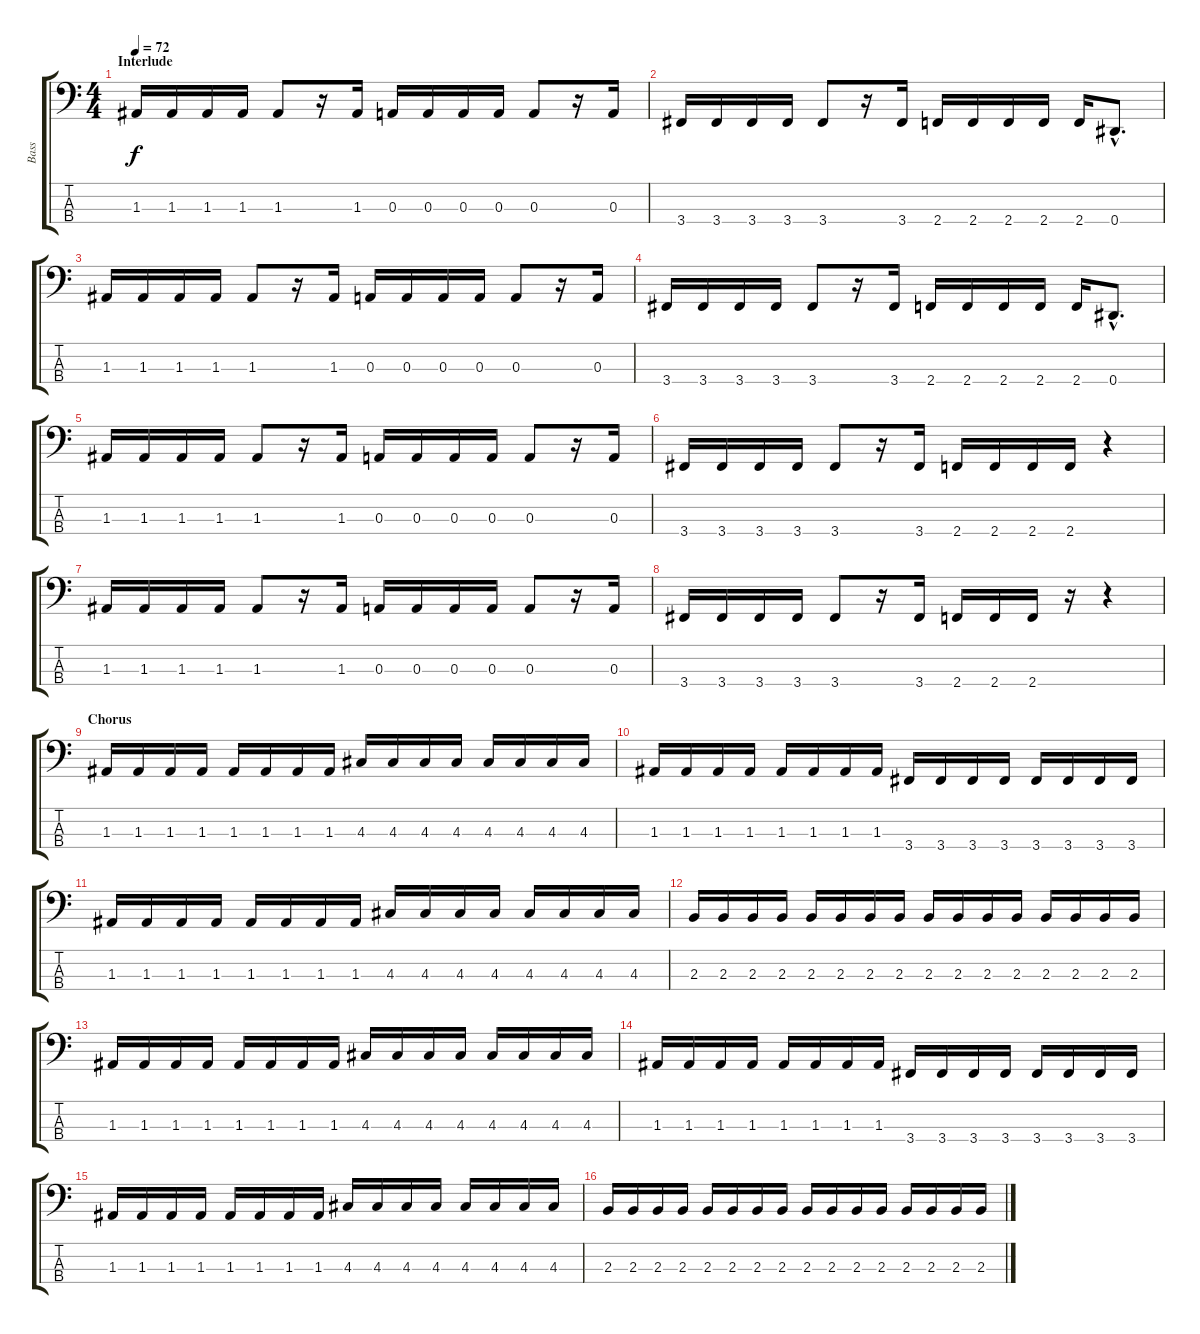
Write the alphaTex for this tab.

\track ("Bass" "Bass") {instrument electricbasspick}
\staff {score tabs}
\tuning (G2 D2 A1 Eb1) {hide}
\ts (4 4)
\section ("" "Interlude")
\tempo 72
\clef f4
\ks c
1.3.16{dy f} 1.3.16 1.3.16 1.3.16 1.3.8 r.16 1.3.16 0.3.16 0.3.16 0.3.16 0.3.16 0.3.8 r.16 0.3.16 |
3.4.16 3.4.16 3.4.16 3.4.16 3.4.8 r.16 3.4.16 2.4.16 2.4.16 2.4.16 2.4.16 2.4.16 0.4{hac}.8{d} |
1.3.16 1.3.16 1.3.16 1.3.16 1.3.8 r.16 1.3.16 0.3.16 0.3.16 0.3.16 0.3.16 0.3.8 r.16 0.3.16 |
3.4.16 3.4.16 3.4.16 3.4.16 3.4.8 r.16 3.4.16 2.4.16 2.4.16 2.4.16 2.4.16 2.4.16 0.4{hac}.8{d} |
1.3.16 1.3.16 1.3.16 1.3.16 1.3.8 r.16 1.3.16 0.3.16 0.3.16 0.3.16 0.3.16 0.3.8 r.16 0.3.16 |
3.4.16 3.4.16 3.4.16 3.4.16 3.4.8 r.16 3.4.16 2.4.16 2.4.16 2.4.16 2.4.16 r.4 |
1.3.16 1.3.16 1.3.16 1.3.16 1.3.8 r.16 1.3.16 0.3.16 0.3.16 0.3.16 0.3.16 0.3.8 r.16 0.3.16 |
3.4.16 3.4.16 3.4.16 3.4.16 3.4.8 r.16 3.4.16 2.4.16 2.4.16 2.4.16 r.16 r.4 |
\section ("" "Chorus")
1.3.16 1.3.16 1.3.16 1.3.16 1.3.16 1.3.16 1.3.16 1.3.16 4.3.16 4.3.16 4.3.16 4.3.16 4.3.16 4.3.16 4.3.16 4.3.16 |
1.3.16 1.3.16 1.3.16 1.3.16 1.3.16 1.3.16 1.3.16 1.3.16 3.4.16 3.4.16 3.4.16 3.4.16 3.4.16 3.4.16 3.4.16 3.4.16 |
1.3.16 1.3.16 1.3.16 1.3.16 1.3.16 1.3.16 1.3.16 1.3.16 4.3.16 4.3.16 4.3.16 4.3.16 4.3.16 4.3.16 4.3.16 4.3.16 |
2.3.16 2.3.16 2.3.16 2.3.16 2.3.16 2.3.16 2.3.16 2.3.16 2.3.16 2.3.16 2.3.16 2.3.16 2.3.16 2.3.16 2.3.16 2.3.16 |
1.3.16 1.3.16 1.3.16 1.3.16 1.3.16 1.3.16 1.3.16 1.3.16 4.3.16 4.3.16 4.3.16 4.3.16 4.3.16 4.3.16 4.3.16 4.3.16 |
1.3.16 1.3.16 1.3.16 1.3.16 1.3.16 1.3.16 1.3.16 1.3.16 3.4.16 3.4.16 3.4.16 3.4.16 3.4.16 3.4.16 3.4.16 3.4.16 |
1.3.16 1.3.16 1.3.16 1.3.16 1.3.16 1.3.16 1.3.16 1.3.16 4.3.16 4.3.16 4.3.16 4.3.16 4.3.16 4.3.16 4.3.16 4.3.16 |
2.3.16 2.3.16 2.3.16 2.3.16 2.3.16 2.3.16 2.3.16 2.3.16 2.3.16 2.3.16 2.3.16 2.3.16 2.3.16 2.3.16 2.3.16 2.3.16
